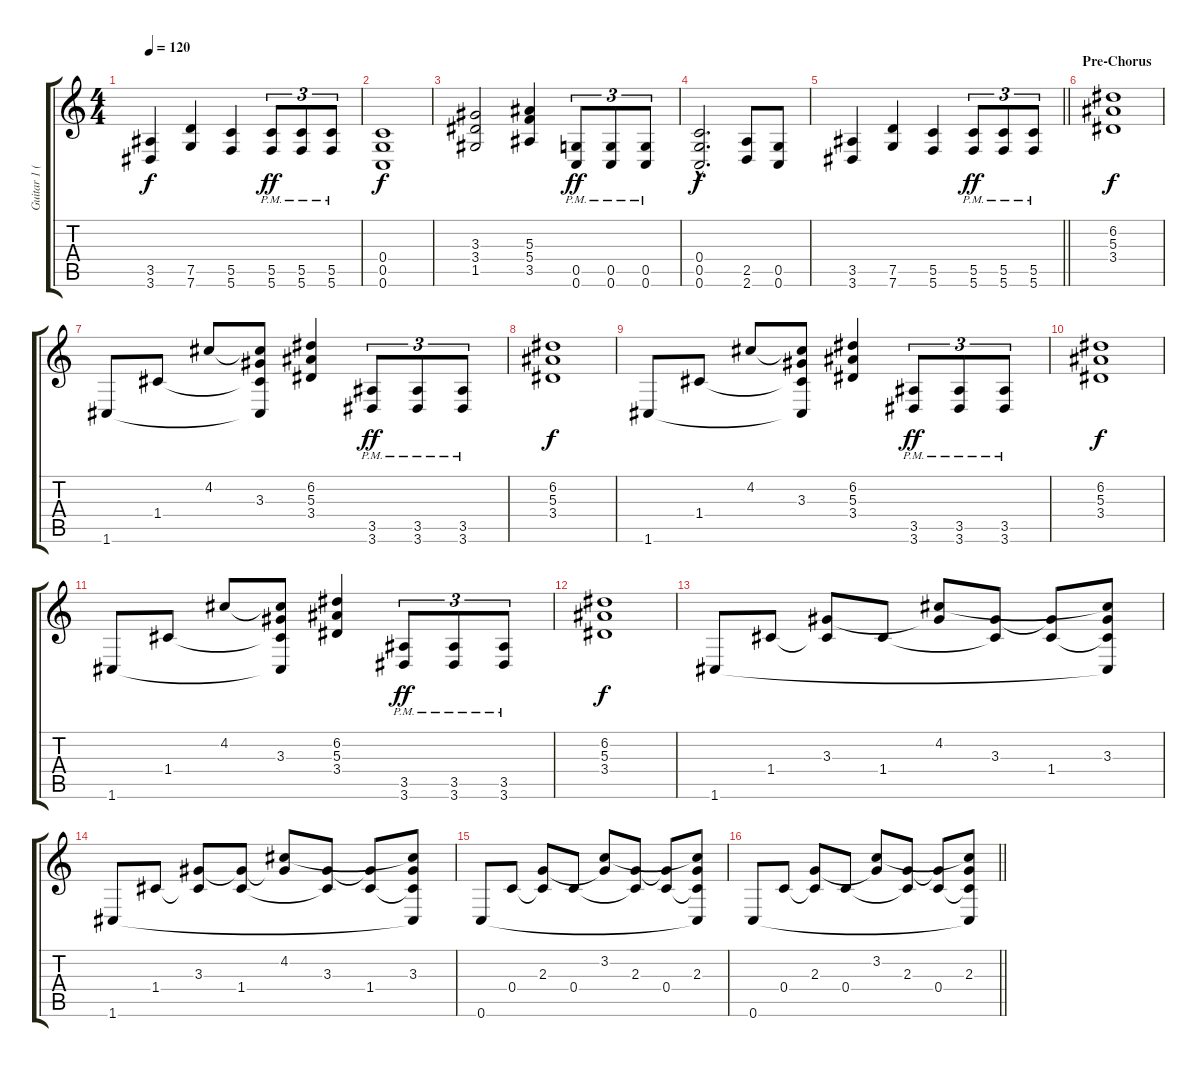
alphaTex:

\track ("Guitar 1 (Rythm.)" "Guitar 1 (") {instrument distortionguitar}
\staff {score tabs}
\tuning (D4 A3 F3 C3 G2 C2) {hide}
\ts (4 4)
\tempo 120
\clef g2
\ks c
(3.5 3.6).4{dy f} (7.5 7.6).4 (5.5 5.6).4 (5.5{pm} 5.6{pm}).8{tu (3 2) dy ff} (5.5{pm} 5.6{pm}).8{tu (3 2)} (5.5{pm} 5.6{pm}).8{tu (3 2)} |
(0.4 0.5 0.6).1{dy f} |
(3.3 3.4 1.5).2 (5.3 5.4 3.5).4 (0.5{pm} 0.6{pm}).8{tu (3 2) dy ff} (0.5{pm} 0.6{pm}).8{tu (3 2)} (0.5{pm} 0.6{pm}).8{tu (3 2)} |
(0.4{hac} 0.5{hac} 0.6{hac}).2{d dy f} (2.5 2.6).8 (0.5 0.6).8 |
\barLineRight lightlight
(3.5 3.6).4 (7.5 7.6).4 (5.5 5.6).4 (5.5{pm} 5.6{pm}).8{tu (3 2) dy ff} (5.5{pm} 5.6{pm}).8{tu (3 2)} (5.5{pm} 5.6{pm}).8{tu (3 2)} |
\section ("" "Pre-Chorus")
(6.2 5.3 3.4).1{dy f} |
1.6.8 1.4.8 4.2.8 (4.2{t} 3.3 1.4{t} 1.6{t}).8 (6.2 5.3 3.4).4 (3.5{pm} 3.6{pm}).8{tu (3 2) dy ff} (3.5{pm} 3.6{pm}).8{tu (3 2)} (3.5{pm} 3.6{pm}).8{tu (3 2)} |
(6.2 5.3 3.4).1{dy f} |
1.6.8 1.4.8 4.2.8 (4.2{t} 3.3 1.4{t} 1.6{t}).8 (6.2 5.3 3.4).4 (3.5{pm} 3.6{pm}).8{tu (3 2) dy ff} (3.5{pm} 3.6{pm}).8{tu (3 2)} (3.5{pm} 3.6{pm}).8{tu (3 2)} |
(6.2 5.3 3.4).1{dy f} |
1.6.8 1.4.8 4.2.8 (4.2{t} 3.3 1.4{t} 1.6{t}).8 (6.2 5.3 3.4).4 (3.5{pm} 3.6{pm}).8{tu (3 2) dy ff} (3.5{pm} 3.6{pm}).8{tu (3 2)} (3.5{pm} 3.6{pm}).8{tu (3 2)} |
(6.2 5.3 3.4).1{dy f} |
1.6.8 1.4.8 (3.3 1.4{t}).8 1.4.8 (4.2 3.3{t}).8 (3.3 1.4{t}).8 (3.3{t} 1.4).8 (4.2{t} 3.3 1.4{t} 1.6{t}).8 |
1.6.8 1.4.8 (3.3 1.4{t}).8 (3.3{t} 1.4).8 (4.2 3.3{t}).8 (3.3 1.4{t}).8 (3.3{t} 1.4).8 (4.2{t} 3.3 1.4{t} 1.6{t}).8 |
0.6.8 0.4.8 (2.3 0.4{t}).8 0.4.8 (3.2 2.3{t}).8 (2.3 0.4{t}).8 (2.3{t} 0.4).8 (3.2{t} 2.3 0.4{t} 0.6{t}).8 |
\barLineRight lightlight
0.6.8 0.4.8 (2.3 0.4{t}).8 0.4.8 (3.2 2.3{t}).8 (2.3 0.4{t}).8 (2.3{t} 0.4).8 (3.2{t} 2.3 0.4{t} 0.6{t}).8
